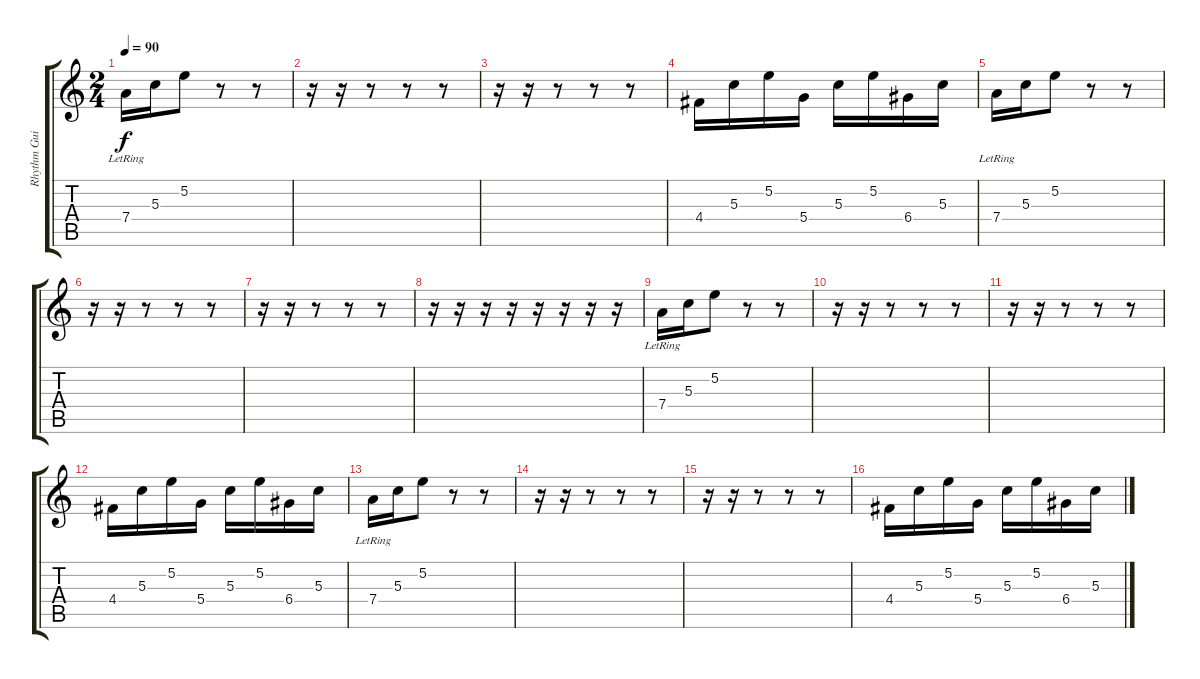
\track ("Rhythm Guitar" "Rhythm Gui") {instrument acousticguitarsteel}
\staff {score tabs}
\tuning (E4 B3 G3 D3 A2 E2) {hide}
\ts (2 4)
\tempo 90
\clef g2
\ks c
7.4{lr}.16{dy f} 5.3.16 5.2.8 r.8 r.8 |
r.16 r.16 r.8 r.8 r.8 |
r.16 r.16 r.8 r.8 r.8 |
4.4.16 5.3.16 5.2.16 5.4.16 5.3.16 5.2.16 6.4.16 5.3.16 |
7.4{lr}.16 5.3.16 5.2.8 r.8 r.8 |
r.16 r.16 r.8 r.8 r.8 |
r.16 r.16 r.8 r.8 r.8 |
r.16 r.16 r.16 r.16 r.16 r.16 r.16 r.16 |
7.4{lr}.16 5.3.16 5.2.8 r.8 r.8 |
r.16 r.16 r.8 r.8 r.8 |
r.16 r.16 r.8 r.8 r.8 |
4.4.16 5.3.16 5.2.16 5.4.16 5.3.16 5.2.16 6.4.16 5.3.16 |
7.4{lr}.16 5.3.16 5.2.8 r.8 r.8 |
r.16 r.16 r.8 r.8 r.8 |
r.16 r.16 r.8 r.8 r.8 |
4.4.16 5.3.16 5.2.16 5.4.16 5.3.16 5.2.16 6.4.16 5.3.16
